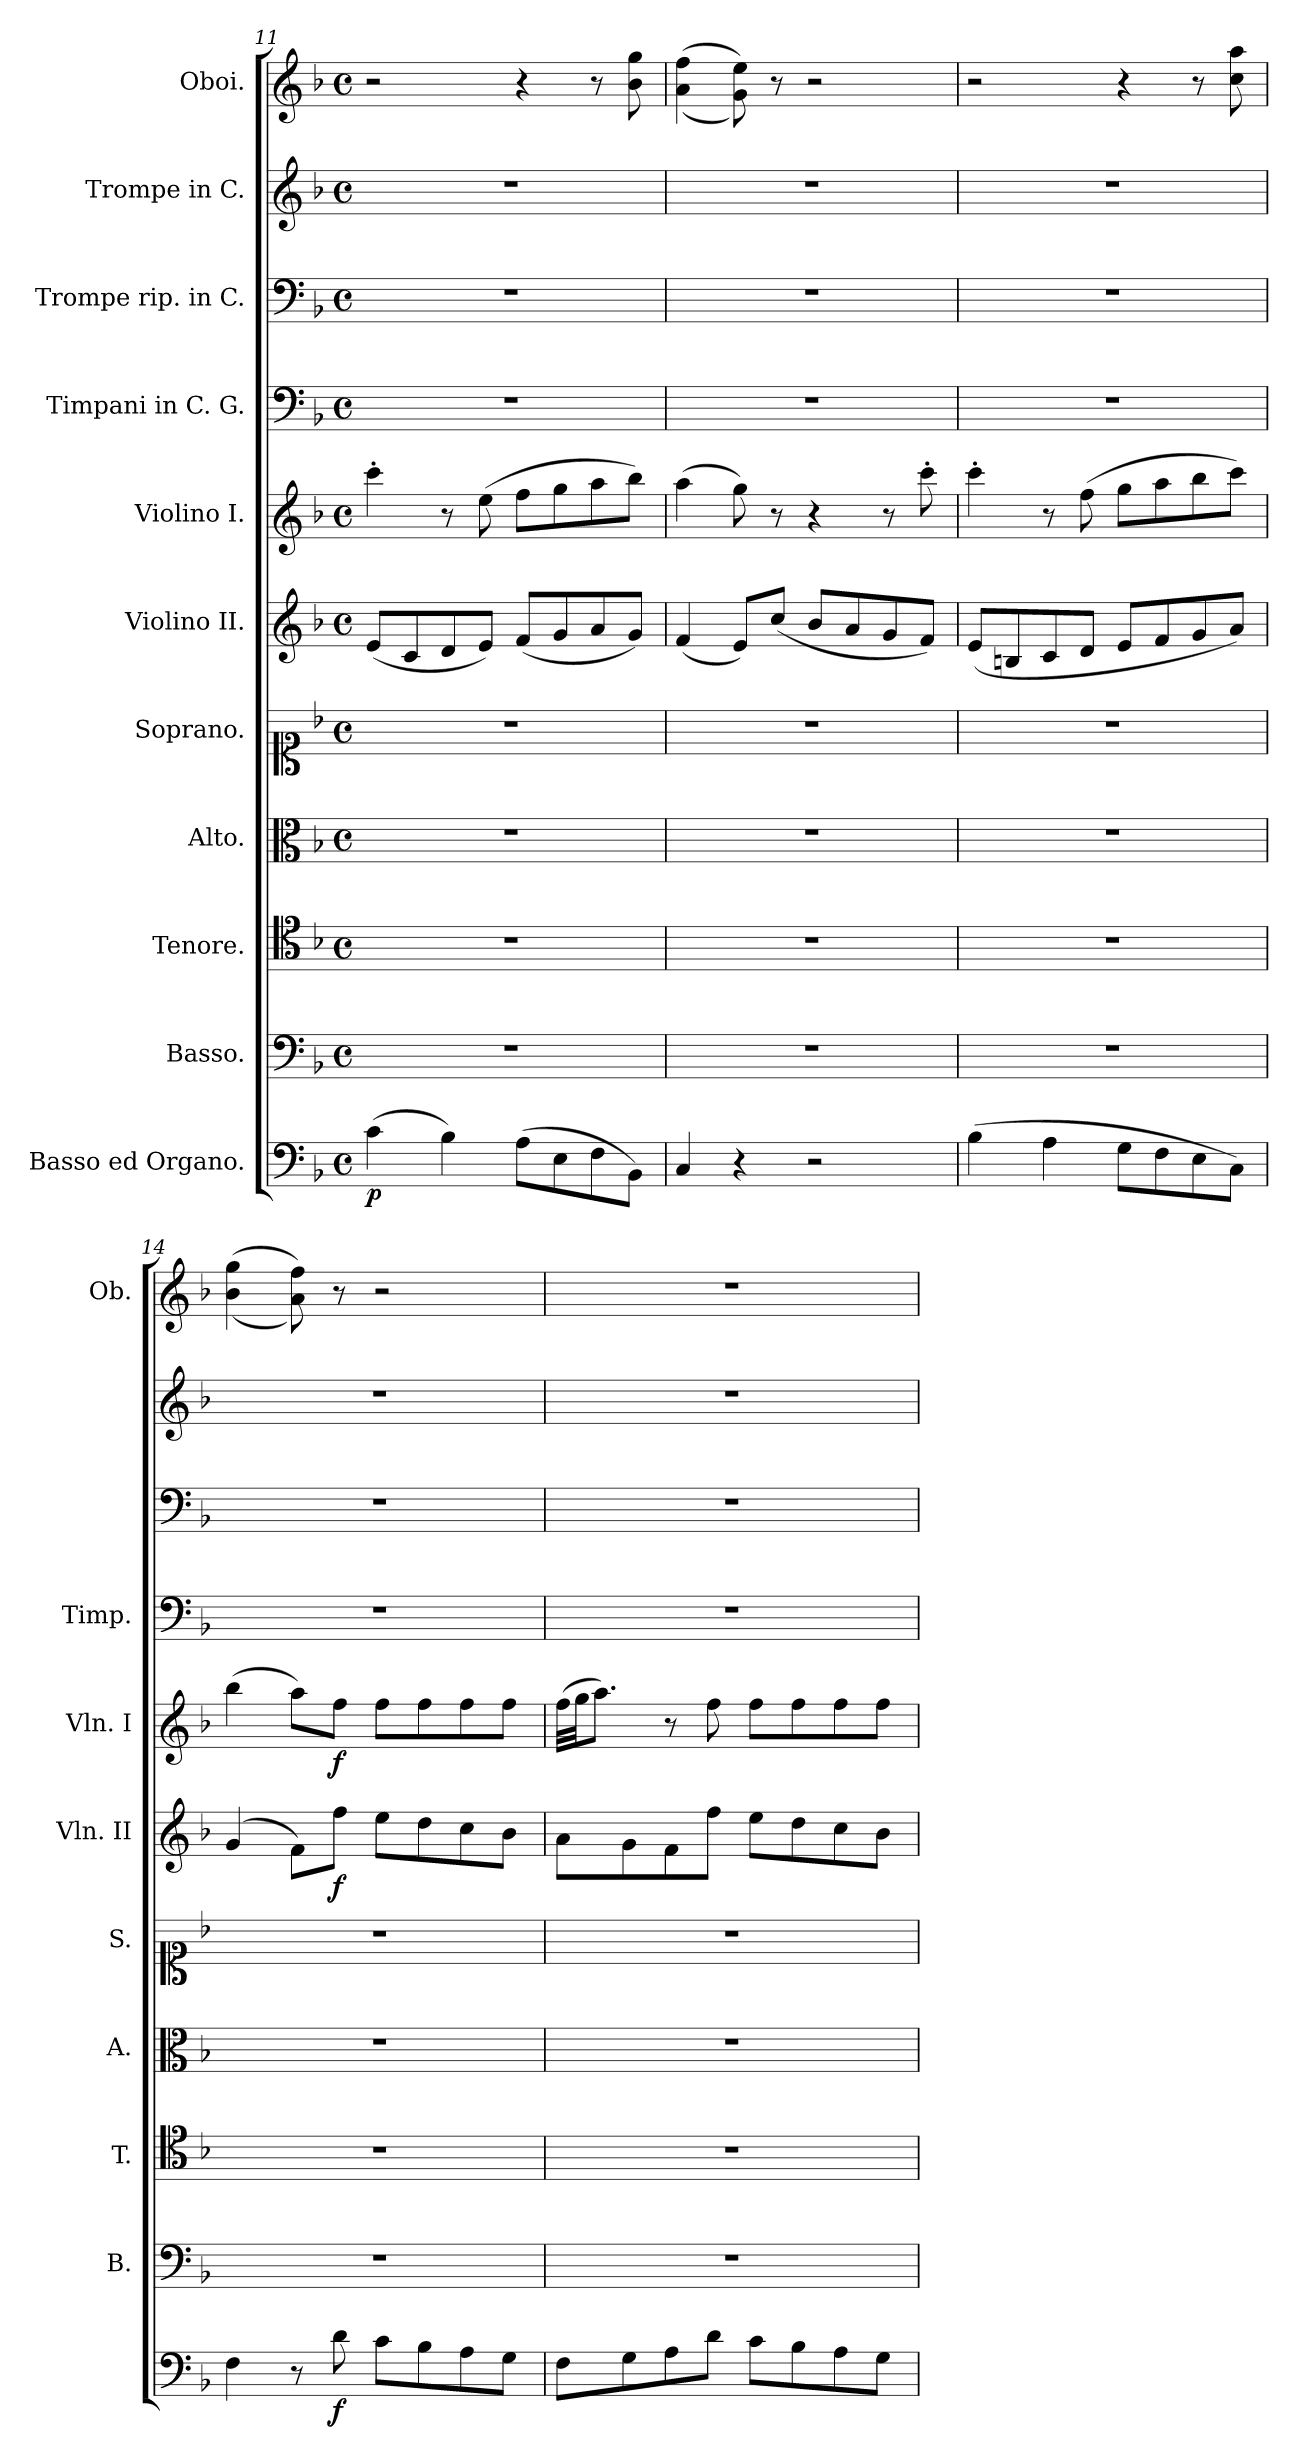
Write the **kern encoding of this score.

**kern	**dynam	**kern	**kern	**kern	**kern	**kern	**dynam	**kern	**dynam	**kern	**kern	**kern	**kern
*part11	*part11	*part10	*part9	*part8	*part7	*part6	*part6	*part5	*part5	*part4	*part3	*part2	*part1
*staff11	*staff11	*staff10	*staff9	*staff8	*staff7	*staff6	*staff6	*staff5	*staff5	*staff4	*staff3	*staff2	*staff1
*I"Basso ed  Organo.	*	*I"Basso.	*I"Tenore.	*I"Alto.	*I"Soprano.	*I"Violino II.	*	*I"Violino I.	*	*I"Timpani in C. G.	*I"Trompe rip. in C.	*I"Trompe in C.	*I"Oboi.
*	*	*I'B.	*I'T.	*I'A.	*I'S.	*I'Vln. II	*	*I'Vln. I	*	*I'Timp.	*	*	*I'Ob.
*clefF4	*	*clefF4	*clefC4	*clefC3	*clefC1	*clefG2	*	*clefG2	*	*clefF4	*clefF4	*clefG2	*clefG2
*k[b-]	*	*k[b-]	*k[b-]	*k[b-]	*k[b-]	*k[b-]	*	*k[b-]	*	*k[b-]	*k[b-]	*k[b-]	*k[b-]
*M4/4	*	*M4/4	*M4/4	*M4/4	*M4/4	*M4/4	*	*M4/4	*	*M4/4	*M4/4	*M4/4	*M4/4
*met(c)	*	*met(c)	*met(c)	*met(c)	*met(c)	*met(c)	*	*met(c)	*	*met(c)	*met(c)	*met(c)	*met(c)
=11	=11	=11	=11	=11	=11	=11	=11	=11	=11	=11	=11	=11	=11
!	!LO:DY:b	!	!	!	!	!	!	!	!	!	!	!	!
(>4c\	p	1r	1r	1r	1r	(<8e/L	.	4ccc'\	.	1r	1r	1r	2r
.	.	.	.	.	.	8c/	.	.	.	.	.	.	.
4B-\)	.	.	.	.	.	8d/	.	8r	.	.	.	.	.
.	.	.	.	.	.	8e/J)	.	(>8ee\	.	.	.	.	.
(>8A\L	.	.	.	.	.	(<8f/L	.	8ff\L	.	.	.	.	4r
8E\	.	.	.	.	.	8g/	.	8gg\	.	.	.	.	.
8F\	.	.	.	.	.	8a/	.	8aa\	.	.	.	.	8r
8BB-\J)	.	.	.	.	.	8g/J)	.	8bb-\J)	.	.	.	.	8b-\ 8gg\
=12	=12	=12	=12	=12	=12	=12	=12	=12	=12	=12	=12	=12	=12
4C/	.	1r	1r	1r	1r	(<4f/	.	(>4aa\	.	1r	1r	1r	(>(<4a\ 4ff\
4r	.	.	.	.	.	8e/L)	.	8gg\)	.	.	.	.	8g\ 8ee\))
.	.	.	.	.	.	(<8cc/J	.	8r	.	.	.	.	8r
2r	.	.	.	.	.	8b-/L	.	4r	.	.	.	.	2r
.	.	.	.	.	.	8a/	.	.	.	.	.	.	.
.	.	.	.	.	.	8g/	.	8r	.	.	.	.	.
.	.	.	.	.	.	8f/J)	.	8ccc'\	.	.	.	.	.
=13	=13	=13	=13	=13	=13	=13	=13	=13	=13	=13	=13	=13	=13
(>4B-\	.	1r	1r	1r	1r	(<8e/L	.	4ccc'\	.	1r	1r	1r	2r
.	.	.	.	.	.	8Bn/	.	.	.	.	.	.	.
4A\	.	.	.	.	.	8c/	.	8r	.	.	.	.	.
.	.	.	.	.	.	8d/J	.	(>8ff\	.	.	.	.	.
8G\L	.	.	.	.	.	8e/L	.	8gg\L	.	.	.	.	4r
8F\	.	.	.	.	.	8f/	.	8aa\	.	.	.	.	.
8E\	.	.	.	.	.	8g/	.	8bb-\	.	.	.	.	8r
8C\J)	.	.	.	.	.	8a/J)	.	8ccc\J)	.	.	.	.	8cc\ 8aa\
!!LO:PB:g=z
=14	=14	=14	=14	=14	=14	=14	=14	=14	=14	=14	=14	=14	=14
4F\	.	1r	1r	1r	1r	(>4g/	.	(>4bb-\	.	1r	1r	1r	(>(<4b-\ 4gg\
8r	.	.	.	.	.	8f\L)	.	8aa\L)	.	.	.	.	8a\ 8ff\))
!	!LO:DY:b	!	!	!	!	!	!LO:DY:b	!	!LO:DY:b	!	!	!	!
8d\	f	.	.	.	.	8ff\J	f	8ff\J	f	.	.	.	8r
8c\L	.	.	.	.	.	8ee\L	.	8ff\L	.	.	.	.	2r
8B-\	.	.	.	.	.	8dd\	.	8ff\	.	.	.	.	.
8A\	.	.	.	.	.	8cc\	.	8ff\	.	.	.	.	.
8G\J	.	.	.	.	.	8b-\J	.	8ff\J	.	.	.	.	.
=15	=15	=15	=15	=15	=15	=15	=15	=15	=15	=15	=15	=15	=15
8F\L	.	1r	1r	1r	1r	8a\L	.	(>32ff\LLL	.	1r	1r	1r	1r
.	.	.	.	.	.	.	.	32gg\JJ	.	.	.	.	.
.	.	.	.	.	.	.	.	8.aa\J)	.	.	.	.	.
8G\	.	.	.	.	.	8g\	.	.	.	.	.	.	.
8A\	.	.	.	.	.	8f\	.	8r	.	.	.	.	.
8d\J	.	.	.	.	.	8ff\J	.	8ff\	.	.	.	.	.
8c\L	.	.	.	.	.	8ee\L	.	8ff\L	.	.	.	.	.
8B-\	.	.	.	.	.	8dd\	.	8ff\	.	.	.	.	.
8A\	.	.	.	.	.	8cc\	.	8ff\	.	.	.	.	.
8G\J	.	.	.	.	.	8b-\J	.	8ff\J	.	.	.	.	.
=	=	=	=	=	=	=	=	=	=	=	=	=	=
*-	*-	*-	*-	*-	*-	*-	*-	*-	*-	*-	*-	*-	*-
